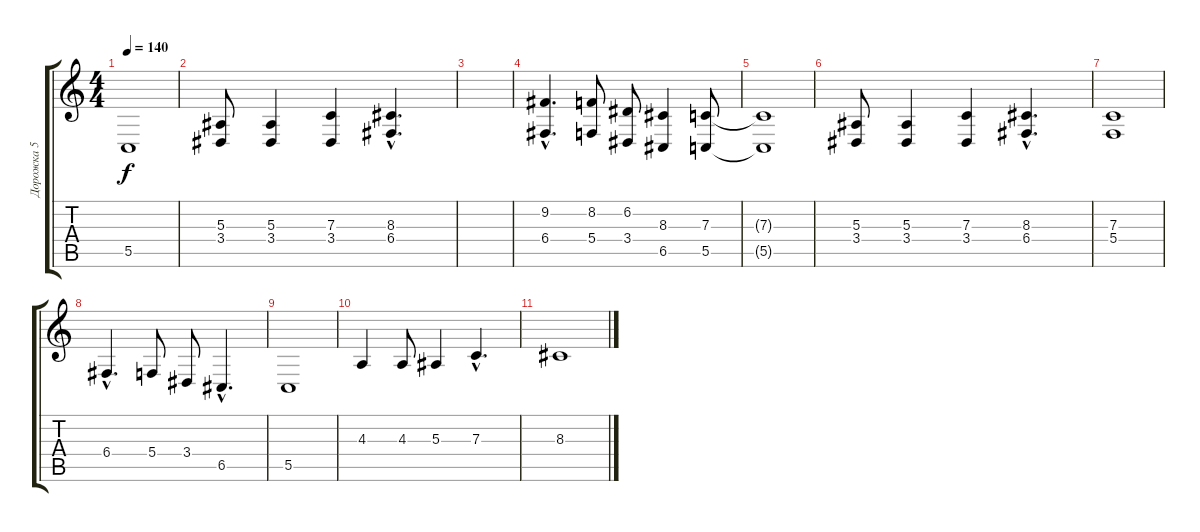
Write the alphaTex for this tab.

\track ("Дорожка 5" "Дорожка 5") {instrument harpsichord}
\staff {score tabs}
\tuning (D4 A3 F3 C3 G2 D2) {hide}
\ts (4 4)
\tempo 140
\clef g2
\ks c
5.5.1{dy f} |
(5.3 3.4).8 (5.3 3.4).4 (7.3 3.4).4 (8.3{hac} 6.4{hac}).4{d} |
|
(9.2{hac} 6.4{hac}).4{d} (8.2 5.4).8 (6.2 3.4).8 (8.3 6.5).4 (7.3 5.5).8 |
(7.3{t} 5.5{t}).1 |
(5.3 3.4).8 (5.3 3.4).4 (7.3 3.4).4 (8.3{hac} 6.4{hac}).4{d} |
(7.3 5.4).1 |
6.4{hac}.4{d} 5.4.8 3.4.8 6.5{hac}.4{d} |
5.5.1 |
4.3.4 4.3.8 5.3.4 7.3{hac}.4{d} |
8.3.1
